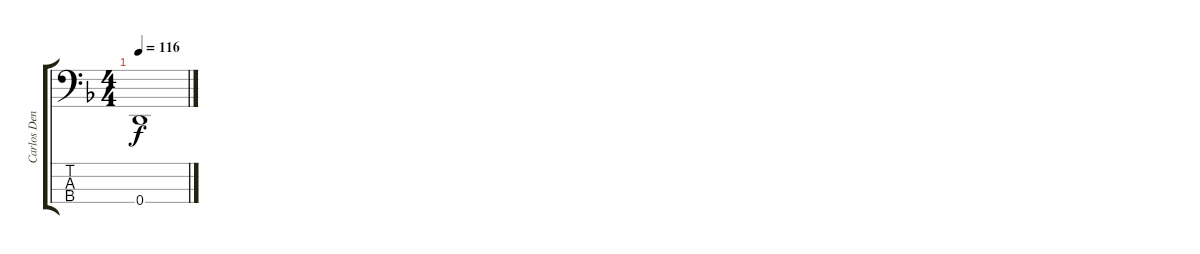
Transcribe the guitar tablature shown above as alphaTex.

\track ("Carlos Dengler" "Carlos Den") {instrument electricbasspick}
\staff {score tabs}
\tuning (G2 D2 A1 D1) {hide}
\ts (4 4)
\tempo 116
\clef f4
\ks f
0.4{t}.1{dy f}
